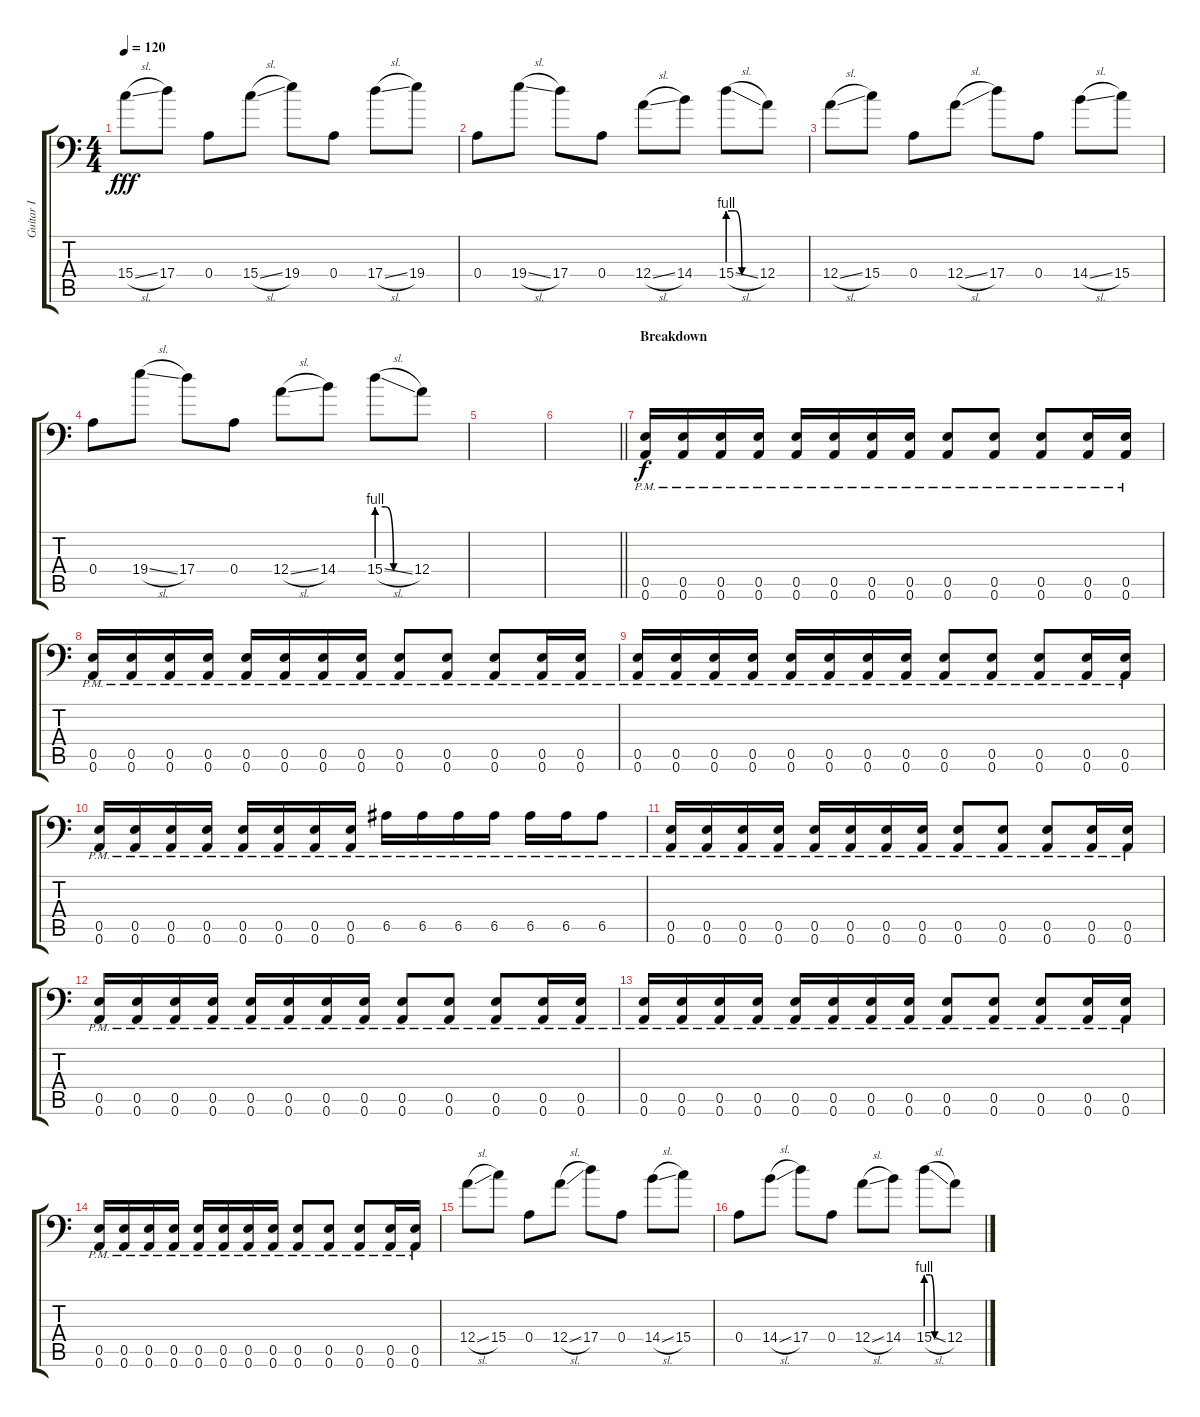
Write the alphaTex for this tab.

\track ("Guitar I" "Guitar I") {instrument distortionguitar}
\staff {score tabs}
\tuning (B3 Gb3 D3 A2 E2 A1) {hide}
\ts (4 4)
\tempo 120
\clef f4
\ks c
15.4{sl}.8{dy fff} 17.4.8 0.4.8 15.4{sl}.8 19.4.8 0.4.8 17.4{sl}.8 19.4.8 |
0.4.8 19.4{sl}.8 17.4.8 0.4.8 12.4{sl}.8 14.4.8 15.4{be (custom 0 4 15 4 30 0 60 0) sl}.8 12.4.8 |
12.4{sl}.8 15.4.8 0.4.8 12.4{sl}.8 17.4.8 0.4.8 14.4{sl}.8 15.4.8 |
0.4.8 19.4{sl}.8 17.4.8 0.4.8 12.4{sl}.8 14.4.8 15.4{be (custom 0 4 15 4 30 0 60 0) sl}.8 12.4.8 |
|
\barLineRight lightlight
|
\section ("" "Breakdown")
(0.5{pm} 0.6).16{dy f} (0.5{pm} 0.6).16 (0.5{pm} 0.6).16 (0.5{pm} 0.6).16 (0.5{pm} 0.6).16 (0.5{pm} 0.6).16 (0.5{pm} 0.6).16 (0.5{pm} 0.6).16 (0.5{pm} 0.6).8 (0.5{pm} 0.6).8 (0.5{pm} 0.6).8 (0.5{pm} 0.6).16 (0.5{pm} 0.6).16 |
(0.5{pm} 0.6).16 (0.5{pm} 0.6).16 (0.5{pm} 0.6).16 (0.5{pm} 0.6).16 (0.5{pm} 0.6).16 (0.5{pm} 0.6).16 (0.5{pm} 0.6).16 (0.5{pm} 0.6).16 (0.5{pm} 0.6).8 (0.5{pm} 0.6).8 (0.5{pm} 0.6).8 (0.5{pm} 0.6).16 (0.5{pm} 0.6).16 |
(0.5{pm} 0.6).16 (0.5{pm} 0.6).16 (0.5{pm} 0.6).16 (0.5{pm} 0.6).16 (0.5{pm} 0.6).16 (0.5{pm} 0.6).16 (0.5{pm} 0.6).16 (0.5{pm} 0.6).16 (0.5{pm} 0.6).8 (0.5{pm} 0.6).8 (0.5{pm} 0.6).8 (0.5{pm} 0.6).16 (0.5{pm} 0.6).16 |
(0.5{pm} 0.6).16 (0.5{pm} 0.6).16 (0.5{pm} 0.6).16 (0.5{pm} 0.6).16 (0.5{pm} 0.6).16 (0.5{pm} 0.6).16 (0.5{pm} 0.6).16 (0.5{pm} 0.6).16 6.5{pm}.16 6.5{pm}.16 6.5{pm}.16 6.5{pm}.16 6.5{pm}.16 6.5{pm}.16 6.5{pm}.8 |
(0.5{pm} 0.6).16 (0.5{pm} 0.6).16 (0.5{pm} 0.6).16 (0.5{pm} 0.6).16 (0.5{pm} 0.6).16 (0.5{pm} 0.6).16 (0.5{pm} 0.6).16 (0.5{pm} 0.6).16 (0.5{pm} 0.6).8 (0.5{pm} 0.6).8 (0.5{pm} 0.6).8 (0.5{pm} 0.6).16 (0.5{pm} 0.6).16 |
(0.5{pm} 0.6).16 (0.5{pm} 0.6).16 (0.5{pm} 0.6).16 (0.5{pm} 0.6).16 (0.5{pm} 0.6).16 (0.5{pm} 0.6).16 (0.5{pm} 0.6).16 (0.5{pm} 0.6).16 (0.5{pm} 0.6).8 (0.5{pm} 0.6).8 (0.5{pm} 0.6).8 (0.5{pm} 0.6).16 (0.5{pm} 0.6).16 |
(0.5{pm} 0.6).16 (0.5{pm} 0.6).16 (0.5{pm} 0.6).16 (0.5{pm} 0.6).16 (0.5{pm} 0.6).16 (0.5{pm} 0.6).16 (0.5{pm} 0.6).16 (0.5{pm} 0.6).16 (0.5{pm} 0.6).8 (0.5{pm} 0.6).8 (0.5{pm} 0.6).8 (0.5{pm} 0.6).16 (0.5{pm} 0.6).16 |
(0.5{pm} 0.6).16 (0.5{pm} 0.6).16 (0.5{pm} 0.6).16 (0.5{pm} 0.6).16 (0.5{pm} 0.6).16 (0.5{pm} 0.6).16 (0.5{pm} 0.6).16 (0.5{pm} 0.6).16 (0.5{pm} 0.6).8 (0.5{pm} 0.6).8 (0.5{pm} 0.6).8 (0.5{pm} 0.6).16 (0.5{pm} 0.6).16 |
12.4{sl}.8 15.4.8 0.4.8 12.4{sl}.8 17.4.8 0.4.8 14.4{sl}.8 15.4.8 |
0.4.8 14.4{sl}.8 17.4.8 0.4.8 12.4{sl}.8 14.4.8 15.4{be (custom 0 4 15 4 30 0 60 0) sl}.8 12.4.8
